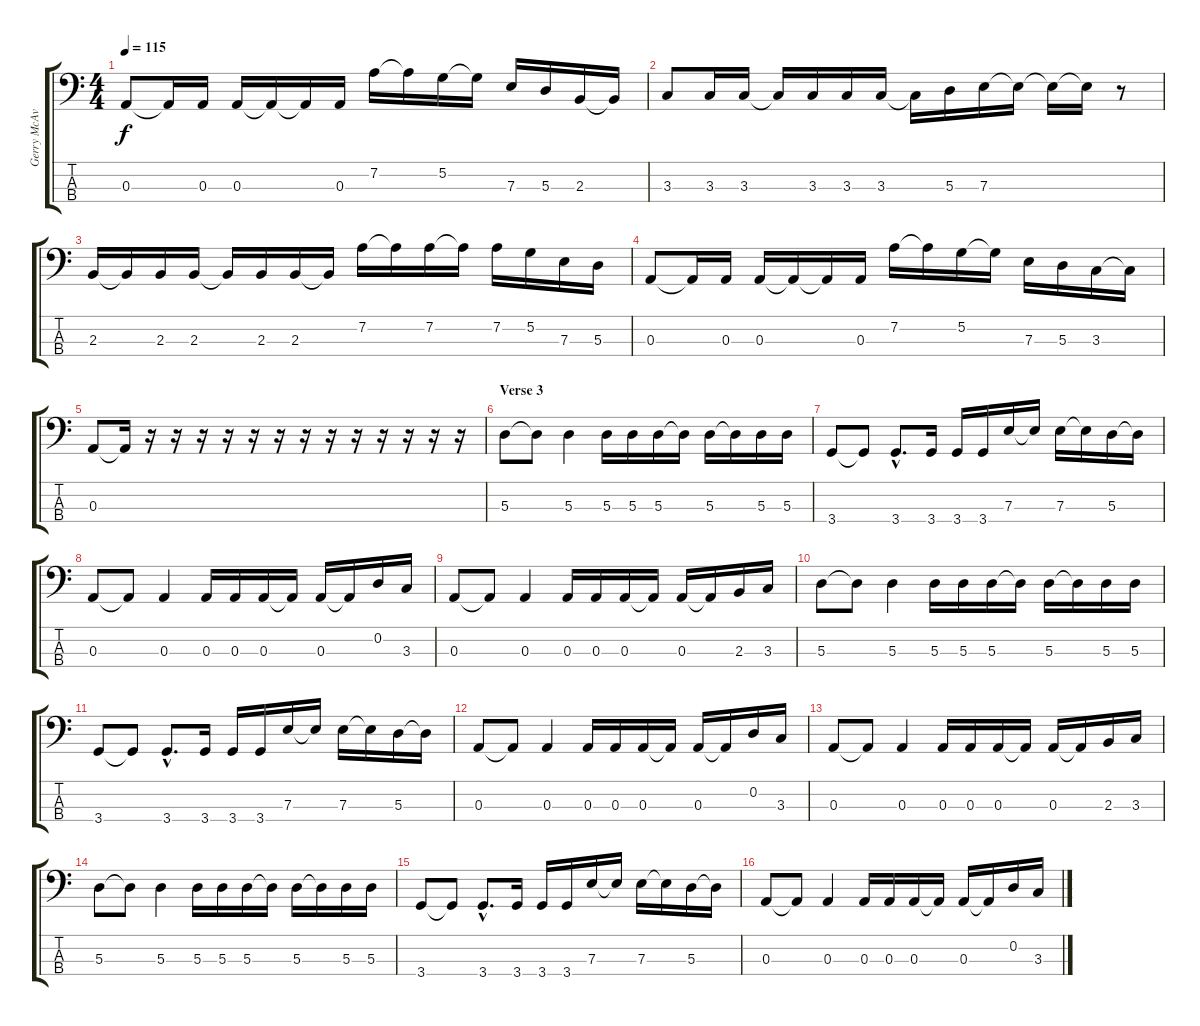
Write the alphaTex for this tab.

\track ("Gerry McAvoy" "Gerry McAv") {instrument electricbassfinger}
\staff {score tabs}
\tuning (G2 D2 A1 E1) {hide}
\ts (4 4)
\tempo 115
\clef f4
\ks c
0.3.8{dy f} 0.3{t}.16 0.3.16 0.3.16 0.3{t}.16 0.3{t}.16 0.3.16 7.2.16 7.2{t}.16 5.2.16 5.2{t}.16 7.3.16 5.3.16 2.3.16 2.3{t}.16 |
3.3.8 3.3.16 3.3.16 3.3{t}.16 3.3.16 3.3.16 3.3.16 3.3{t}.16 5.3.16 7.3.16 7.3{t}.16 7.3{t}.16 7.3{t}.16 r.8 |
2.3.16 2.3{t}.16 2.3.16 2.3.16 2.3{t}.16 2.3.16 2.3.16 2.3{t}.16 7.2.16 7.2{t}.16 7.2.16 7.2{t}.16 7.2.16 5.2.16 7.3.16 5.3.16 |
0.3.8 0.3{t}.16 0.3.16 0.3.16 0.3{t}.16 0.3{t}.16 0.3.16 7.2.16 7.2{t}.16 5.2.16 5.2{t}.16 7.3.16 5.3.16 3.3.16 3.3{t}.16 |
0.3.8 0.3{t}.16 r.16 r.16 r.16 r.16 r.16 r.16 r.16 r.16 r.16 r.16 r.16 r.16 r.16 |
\section ("" "Verse 3")
5.3.8 5.3{t}.8 5.3.4 5.3.16 5.3.16 5.3.16 5.3{t}.16 5.3.16 5.3{t}.16 5.3.16 5.3.16 |
3.4.8 3.4{t}.8 3.4{hac}.8{d} 3.4.16 3.4.16 3.4.16 7.3.16 7.3{t}.16 7.3.16 7.3{t}.16 5.3.16 5.3{t}.16 |
0.3.8 0.3{t}.8 0.3.4 0.3.16 0.3.16 0.3.16 0.3{t}.16 0.3.16 0.3{t}.16 0.2.16 3.3.16 |
0.3.8 0.3{t}.8 0.3.4 0.3.16 0.3.16 0.3.16 0.3{t}.16 0.3.16 0.3{t}.16 2.3.16 3.3.16 |
5.3.8 5.3{t}.8 5.3.4 5.3.16 5.3.16 5.3.16 5.3{t}.16 5.3.16 5.3{t}.16 5.3.16 5.3.16 |
3.4.8 3.4{t}.8 3.4{hac}.8{d} 3.4.16 3.4.16 3.4.16 7.3.16 7.3{t}.16 7.3.16 7.3{t}.16 5.3.16 5.3{t}.16 |
0.3.8 0.3{t}.8 0.3.4 0.3.16 0.3.16 0.3.16 0.3{t}.16 0.3.16 0.3{t}.16 0.2.16 3.3.16 |
0.3.8 0.3{t}.8 0.3.4 0.3.16 0.3.16 0.3.16 0.3{t}.16 0.3.16 0.3{t}.16 2.3.16 3.3.16 |
5.3.8 5.3{t}.8 5.3.4 5.3.16 5.3.16 5.3.16 5.3{t}.16 5.3.16 5.3{t}.16 5.3.16 5.3.16 |
3.4.8 3.4{t}.8 3.4{hac}.8{d} 3.4.16 3.4.16 3.4.16 7.3.16 7.3{t}.16 7.3.16 7.3{t}.16 5.3.16 5.3{t}.16 |
0.3.8 0.3{t}.8 0.3.4 0.3.16 0.3.16 0.3.16 0.3{t}.16 0.3.16 0.3{t}.16 0.2.16 3.3.16
